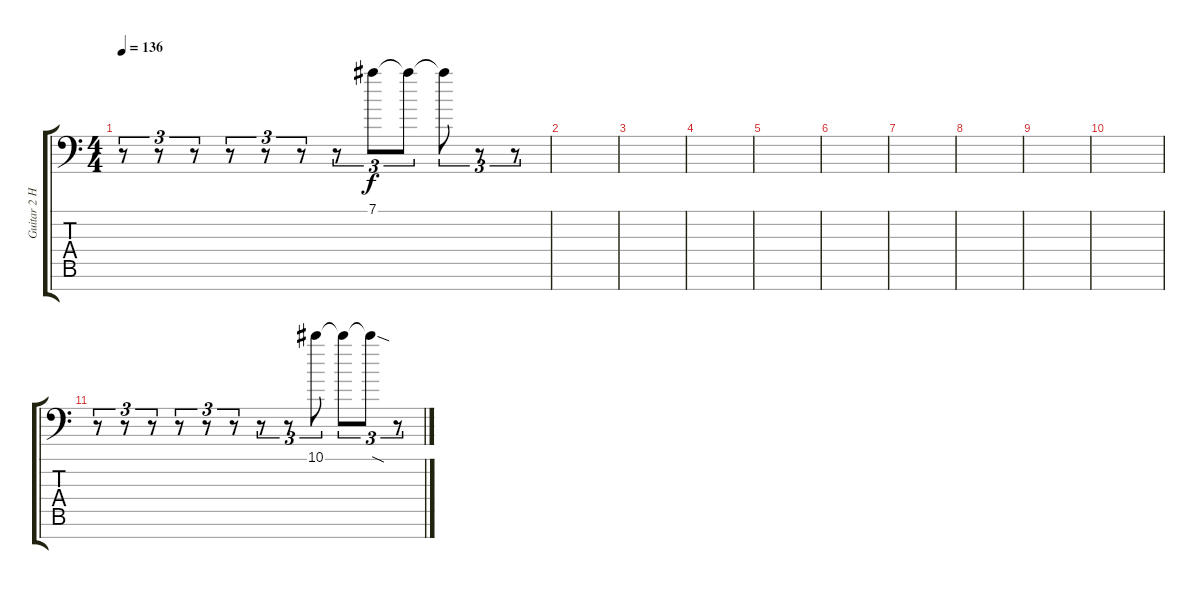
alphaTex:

\track ("Guitar 2 High" "Guitar 2 H") {instrument distortionguitar}
\staff {score tabs}
\tuning (Eb4 Bb3 F3 Eb3 Bb2 F2 Bb1) {hide}
\ts (4 4)
\tempo 136
\clef f4
\ks c
r.8{tu (3 2) dy f} r.8{tu (3 2)} r.8{tu (3 2)} r.8{tu (3 2)} r.8{tu (3 2)} r.8{tu (3 2)} r.8{tu (3 2)} 7.1.8{tu (3 2)} 7.1{t}.8{tu (3 2)} 7.1{t}.8{tu (3 2)} r.8{tu (3 2)} r.8{tu (3 2)} |
|
|
|
|
|
|
|
|
|
r.8{tu (3 2)} r.8{tu (3 2)} r.8{tu (3 2)} r.8{tu (3 2)} r.8{tu (3 2)} r.8{tu (3 2)} r.8{tu (3 2)} r.8{tu (3 2)} 10.1.8{tu (3 2)} 10.1{t}.8{tu (3 2)} 10.1{sod t}.8{tu (3 2)} r.8{tu (3 2)}
